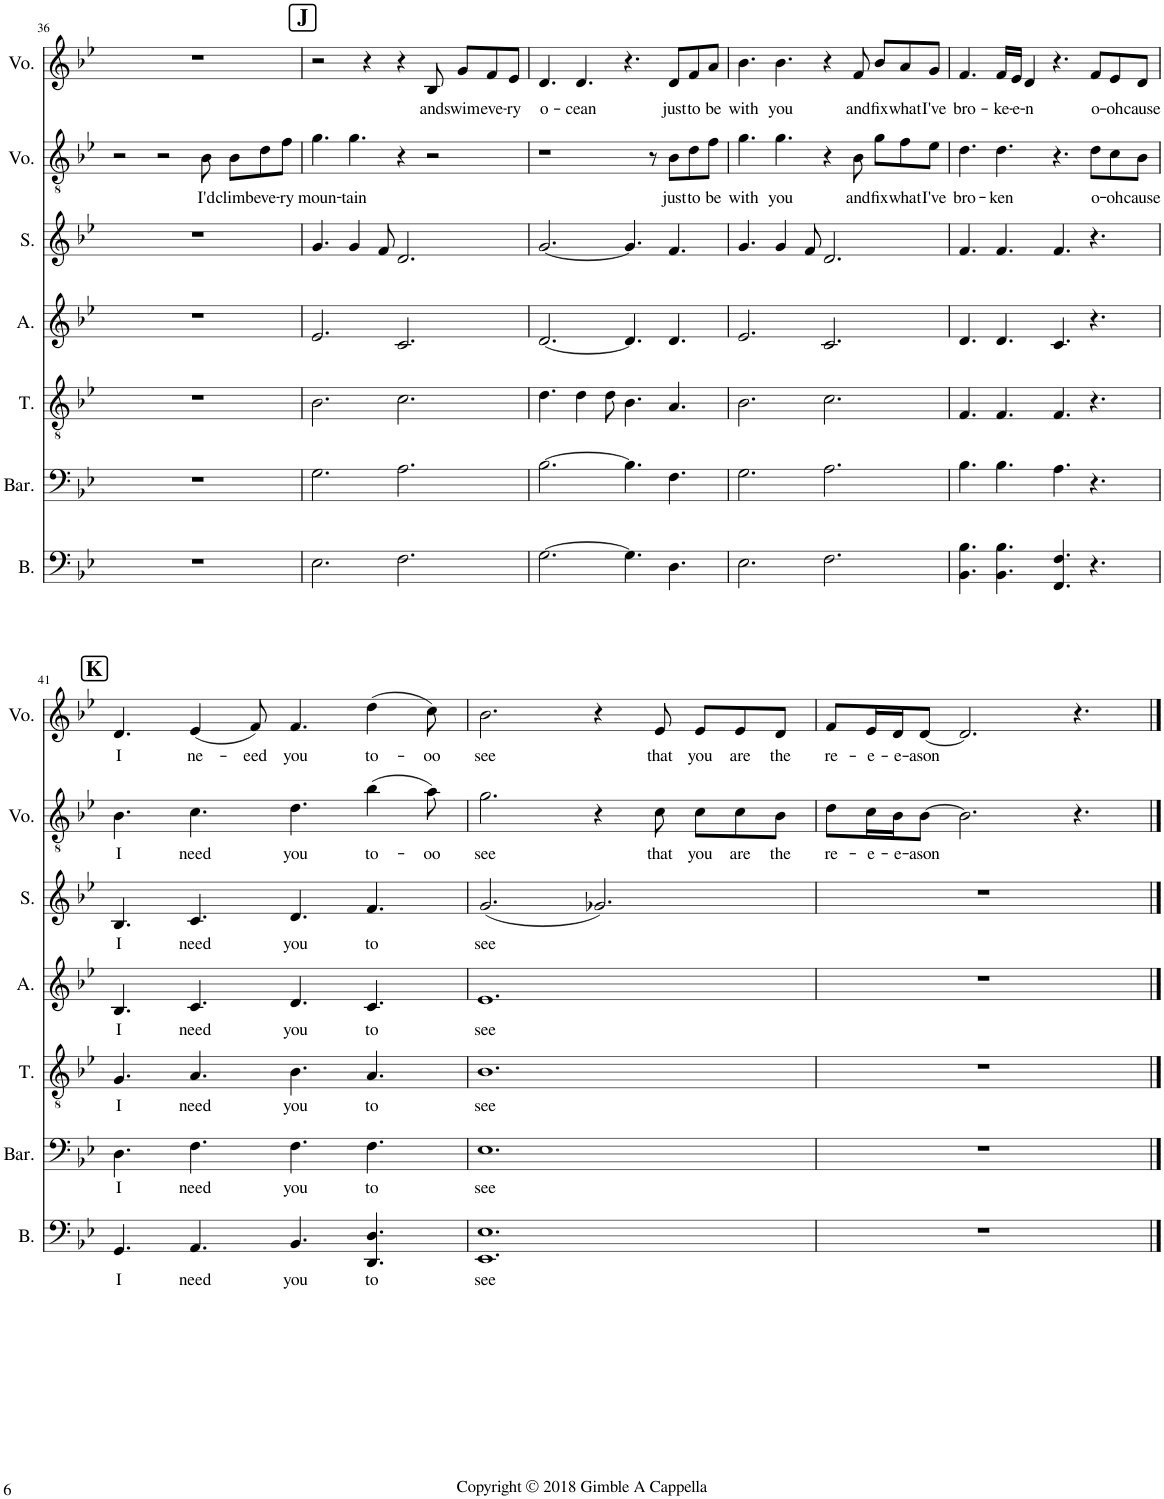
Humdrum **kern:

**kern	**text	**kern	**text	**kern	**text	**kern	**text	**kern	**text	**kern	**text	**kern	**text
*part7	*part7	*part6	*part6	*part5	*part5	*part4	*part4	*part3	*part3	*part2	*part2	*part1	*part1
*staff7	*staff7	*staff6	*staff6	*staff5	*staff5	*staff4	*staff4	*staff3	*staff3	*staff2	*staff2	*staff1	*staff1
*I"Bass	*	*I"Baritone	*	*I"Tenor	*	*I"Alto	*	*I"Soprano	*	*I"Voice	*	*I"Voice	*
*I'B.	*	*I'Bar.	*	*I'T.	*	*I'A.	*	*I'S.	*	*I'Vo.	*	*I'Vo.	*
!!LO:PB:g=z
*clefF4	*	*clefF4	*	*clefGv2	*	*clefG2	*	*clefG2	*	*clefGv2	*	*clefG2	*
*k[b-e-]	*	*k[b-e-]	*	*k[b-e-]	*	*k[b-e-]	*	*k[b-e-]	*	*k[b-e-]	*	*k[b-e-]	*
*M12/8	*	*M12/8	*	*M12/8	*	*M12/8	*	*M12/8	*	*M12/8	*	*M12/8	*
=36	=36	=36	=36	=36	=36	=36	=36	=36	=36	=36	=36	=36	=36
1.r	.	1.r	.	1.r	.	1.r	.	1.r	.	2r	.	1.r	.
.	.	.	.	.	.	.	.	.	.	2r	.	.	.
!	!	!	!	!	!	!	!	!	!	!	!LO:LY:b	!	!
.	.	.	.	.	.	.	.	.	.	8B-\	I'd	.	.
!	!	!	!	!	!	!	!	!	!	!	!LO:LY:b	!	!
.	.	.	.	.	.	.	.	.	.	8B-\L	climb	.	.
!	!	!	!	!	!	!	!	!	!	!	!LO:LY:b	!	!
.	.	.	.	.	.	.	.	.	.	8d\	eve-	.	.
!	!	!	!	!	!	!	!	!	!	!	!LO:LY:b	!	!
.	.	.	.	.	.	.	.	.	.	8f\J	-ry	.	.
!!LO:REH:place=s1:a:B:cj:fs=14:t=J
=37	=37	=37	=37	=37	=37	=37	=37	=37	=37	=37	=37	=37	=37
!	!	!	!	!	!	!	!	!	!	!	!LO:LY:b	!	!
2.E-\	.	2.G\	.	2.B-\	.	2.e-/	.	4.g/	.	4.g\	moun-	2r	.
!	!	!	!	!	!	!	!	!	!	!	!LO:LY:b	!	!
.	.	.	.	.	.	.	.	4g/	.	4.g\	-tain	.	.
.	.	.	.	.	.	.	.	.	.	.	.	4r	.
.	.	.	.	.	.	.	.	8f/	.	.	.	.	.
2.F\	.	2.A\	.	2.c\	.	2.c/	.	2.d/	.	4r	.	4r	.
!	!	!	!	!	!	!	!	!	!	!	!	!	!LO:LY:b
.	.	.	.	.	.	.	.	.	.	2r	.	8B-/	and
!	!	!	!	!	!	!	!	!	!	!	!	!	!LO:LY:b
.	.	.	.	.	.	.	.	.	.	.	.	8g/L	swim
!	!	!	!	!	!	!	!	!	!	!	!	!	!LO:LY:b
.	.	.	.	.	.	.	.	.	.	.	.	8f/	eve-
!	!	!	!	!	!	!	!	!	!	!	!	!	!LO:LY:b
.	.	.	.	.	.	.	.	.	.	.	.	8e-/J	-ry
=38	=38	=38	=38	=38	=38	=38	=38	=38	=38	=38	=38	=38	=38
!	!	!	!	!	!	!	!	!	!	!	!	!	!LO:LY:b
[2.G\	.	[2.B-\	.	4.d\	.	[2.d/	.	[2.g/	.	1r	.	4.d/	o-
!	!	!	!	!	!	!	!	!	!	!	!	!	!LO:LY:b
.	.	.	.	4d\	.	.	.	.	.	.	.	4.d/	-cean
.	.	.	.	8d\	.	.	.	.	.	.	.	.	.
4.G\]	.	4.B-\]	.	4.B-\	.	4.d/]	.	4.g/]	.	.	.	4.r	.
.	.	.	.	.	.	.	.	.	.	8r	.	.	.
!	!	!	!	!	!	!	!	!	!	!	!LO:LY:b	!	!LO:LY:b
4.D\	.	4.F\	.	4.A/	.	4.d/	.	4.f/	.	8B-\L	just	8d/L	just
!	!	!	!	!	!	!	!	!	!	!	!LO:LY:b	!	!LO:LY:b
.	.	.	.	.	.	.	.	.	.	8d\	to	8f/	to
!	!	!	!	!	!	!	!	!	!	!	!LO:LY:b	!	!LO:LY:b
.	.	.	.	.	.	.	.	.	.	8f\J	be	8a/J	be
=39	=39	=39	=39	=39	=39	=39	=39	=39	=39	=39	=39	=39	=39
!	!	!	!	!	!	!	!	!	!	!	!LO:LY:b	!	!LO:LY:b
2.E-\	.	2.G\	.	2.B-\	.	2.e-/	.	4.g/	.	4.g\	with	4.b-\	with
!	!	!	!	!	!	!	!	!	!	!	!LO:LY:b	!	!LO:LY:b
.	.	.	.	.	.	.	.	4g/	.	4.g\	you	4.b-\	you
.	.	.	.	.	.	.	.	8f/	.	.	.	.	.
2.F\	.	2.A\	.	2.c\	.	2.c/	.	2.d/	.	4r	.	4r	.
!	!	!	!	!	!	!	!	!	!	!	!LO:LY:b	!	!LO:LY:b
.	.	.	.	.	.	.	.	.	.	8B-\	and	8f/	and
!	!	!	!	!	!	!	!	!	!	!	!LO:LY:b	!	!LO:LY:b
.	.	.	.	.	.	.	.	.	.	8g\L	fix	8b-/L	fix
!	!	!	!	!	!	!	!	!	!	!	!LO:LY:b	!	!LO:LY:b
.	.	.	.	.	.	.	.	.	.	8f\	what	8a/	what
!	!	!	!	!	!	!	!	!	!	!	!LO:LY:b	!	!LO:LY:b
.	.	.	.	.	.	.	.	.	.	8e-\J	I've	8g/J	I've
=40	=40	=40	=40	=40	=40	=40	=40	=40	=40	=40	=40	=40	=40
!	!	!	!	!	!	!	!	!	!	!	!LO:LY:b	!	!LO:LY:b
4.BB-\ 4.B-\	.	4.B-\	.	4.F/	.	4.d/	.	4.f/	.	4.d\	bro-	4.f/	bro-
!	!	!	!	!	!	!	!	!	!	!	!LO:LY:b	!	!LO:LY:b
4.BB-\ 4.B-\	.	4.B-\	.	4.F/	.	4.d/	.	4.f/	.	4.d\	-ken	16f/LL	-ke-
!	!	!	!	!	!	!	!	!	!	!	!	!	!LO:LY:b
.	.	.	.	.	.	.	.	.	.	.	.	16e-/JJ	-e-
!	!	!	!	!	!	!	!	!	!	!	!	!	!LO:LY:b
.	.	.	.	.	.	.	.	.	.	.	.	4d/	-n
4.FF/ 4.F/	.	4.A\	.	4.F/	.	4.c/	.	4.f/	.	4.r	.	4.r	.
!	!	!	!	!	!	!	!	!	!	!	!LO:LY:b	!	!LO:LY:b
4.r	.	4.r	.	4.r	.	4.r	.	4.r	.	8d\L	o-	8f/L	o-
!	!	!	!	!	!	!	!	!	!	!	!LO:LY:b	!	!LO:LY:b
.	.	.	.	.	.	.	.	.	.	8c\	-oh	8e-/	-oh
!	!	!	!	!	!	!	!	!	!	!	!LO:LY:b	!	!LO:LY:b
.	.	.	.	.	.	.	.	.	.	8B-\J	cause	8d/J	cause
!!LO:LB:g=z
!!LO:REH:place=s1:a:B:cj:fs=14:t=K
=41	=41	=41	=41	=41	=41	=41	=41	=41	=41	=41	=41	=41	=41
!	!LO:LY:b	!	!LO:LY:b	!	!LO:LY:b	!	!LO:LY:b	!	!LO:LY:b	!	!LO:LY:b	!	!LO:LY:b
4.GG/	I	4.D\	I	4.G/	I	4.B-/	I	4.B-/	I	4.B-\	I	4.d/	I
!	!LO:LY:b	!	!LO:LY:b	!	!LO:LY:b	!	!LO:LY:b	!	!LO:LY:b	!	!LO:LY:b	!	!LO:LY:b
4.AA/	need	4.F\	need	4.A/	need	4.c/	need	4.c/	need	4.c\	need	(4e-/	ne-
!	!	!	!	!	!	!	!	!	!	!	!	!	!LO:LY:b
.	.	.	.	.	.	.	.	.	.	.	.	8f/)	-eed
!	!LO:LY:b	!	!LO:LY:b	!	!LO:LY:b	!	!LO:LY:b	!	!LO:LY:b	!	!LO:LY:b	!	!LO:LY:b
4.BB-/	you	4.F\	you	4.B-\	you	4.d/	you	4.d/	you	4.d\	you	4.f/	you
!	!LO:LY:b	!	!LO:LY:b	!	!LO:LY:b	!	!LO:LY:b	!	!LO:LY:b	!	!LO:LY:b	!	!LO:LY:b
4.DD/ 4.D/	to	4.F\	to	4.A/	to	4.c/	to	4.f/	to	(4b-\	to-	(4dd\	to-
!	!	!	!	!	!	!	!	!	!	!	!LO:LY:b	!	!LO:LY:b
.	.	.	.	.	.	.	.	.	.	8a\)	-oo	8cc\)	-oo
=42	=42	=42	=42	=42	=42	=42	=42	=42	=42	=42	=42	=42	=42
!	!LO:LY:b	!	!LO:LY:b	!	!LO:LY:b	!	!LO:LY:b	!	!LO:LY:b	!	!LO:LY:b	!	!LO:LY:b
1.EE- 1.E-	see	1.E-	see	1.B-	see	1.e-	see	(2.g/	see	2.g\	see	2.b-\	see
.	.	.	.	.	.	.	.	2.g-X/)	.	4r	.	4r	.
!	!	!	!	!	!	!	!	!	!	!	!LO:LY:b	!	!LO:LY:b
.	.	.	.	.	.	.	.	.	.	8c\	that	8e-/	that
!	!	!	!	!	!	!	!	!	!	!	!LO:LY:b	!	!LO:LY:b
.	.	.	.	.	.	.	.	.	.	8c\L	you	8e-/L	you
!	!	!	!	!	!	!	!	!	!	!	!LO:LY:b	!	!LO:LY:b
.	.	.	.	.	.	.	.	.	.	8c\	are	8e-/	are
!	!	!	!	!	!	!	!	!	!	!	!LO:LY:b	!	!LO:LY:b
.	.	.	.	.	.	.	.	.	.	8B-\J	the	8d/J	the
=43	=43	=43	=43	=43	=43	=43	=43	=43	=43	=43	=43	=43	=43
!	!	!	!	!	!	!	!	!	!	!	!LO:LY:b	!	!LO:LY:b
1.r	.	1.r	.	1.r	.	1.r	.	1.r	.	8d\L	re-	8f/L	re-
!	!	!	!	!	!	!	!	!	!	!	!LO:LY:b	!	!LO:LY:b
.	.	.	.	.	.	.	.	.	.	16c\L	-e-	16e-/L	-e-
!	!	!	!	!	!	!	!	!	!	!	!LO:LY:b	!	!LO:LY:b
.	.	.	.	.	.	.	.	.	.	16B-\J	-e-	16d/J	-e-
!	!	!	!	!	!	!	!	!	!	!	!LO:LY:b	!	!LO:LY:b
.	.	.	.	.	.	.	.	.	.	[8B-\J	-ason	[8d/J	-ason
.	.	.	.	.	.	.	.	.	.	2.B-\]	.	2.d/]	.
.	.	.	.	.	.	.	.	.	.	4.r	.	4.r	.
==	==	==	==	==	==	==	==	==	==	==	==	==	==
*-	*-	*-	*-	*-	*-	*-	*-	*-	*-	*-	*-	*-	*-
